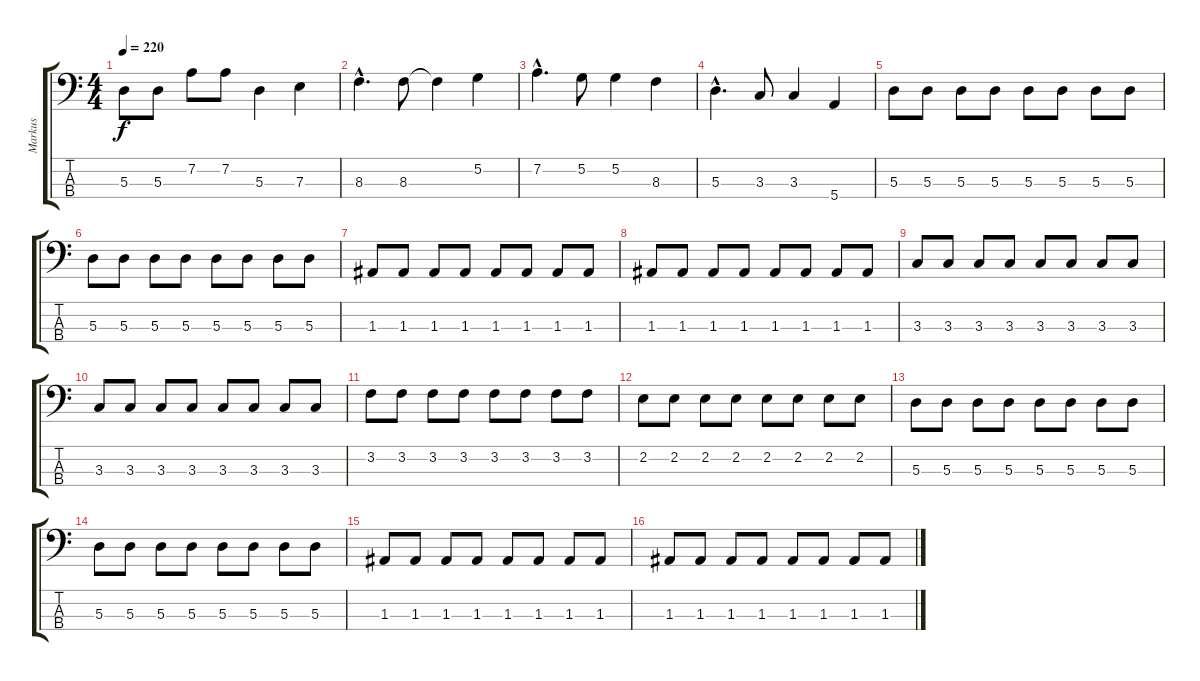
\track ("Markus" "Markus") {instrument electricbassfinger}
\staff {score tabs}
\tuning (G2 D2 A1 E1) {hide}
\ts (4 4)
\tempo 220
\clef f4
\ks c
5.3.8{dy f} 5.3.8 7.2.8 7.2.8 5.3.4 7.3.4 |
8.3{hac}.4{d} 8.3.8 8.3{t}.4 5.2.4 |
7.2{hac}.4{d} 5.2.8 5.2.4 8.3.4 |
5.3{hac}.4{d} 3.3.8 3.3.4 5.4.4 |
5.3.8 5.3.8 5.3.8 5.3.8 5.3.8 5.3.8 5.3.8 5.3.8 |
5.3.8 5.3.8 5.3.8 5.3.8 5.3.8 5.3.8 5.3.8 5.3.8 |
1.3.8 1.3.8 1.3.8 1.3.8 1.3.8 1.3.8 1.3.8 1.3.8 |
1.3.8 1.3.8 1.3.8 1.3.8 1.3.8 1.3.8 1.3.8 1.3.8 |
3.3.8 3.3.8 3.3.8 3.3.8 3.3.8 3.3.8 3.3.8 3.3.8 |
3.3.8 3.3.8 3.3.8 3.3.8 3.3.8 3.3.8 3.3.8 3.3.8 |
3.2.8 3.2.8 3.2.8 3.2.8 3.2.8 3.2.8 3.2.8 3.2.8 |
2.2.8 2.2.8 2.2.8 2.2.8 2.2.8 2.2.8 2.2.8 2.2.8 |
5.3.8 5.3.8 5.3.8 5.3.8 5.3.8 5.3.8 5.3.8 5.3.8 |
5.3.8 5.3.8 5.3.8 5.3.8 5.3.8 5.3.8 5.3.8 5.3.8 |
1.3.8 1.3.8 1.3.8 1.3.8 1.3.8 1.3.8 1.3.8 1.3.8 |
1.3.8 1.3.8 1.3.8 1.3.8 1.3.8 1.3.8 1.3.8 1.3.8
